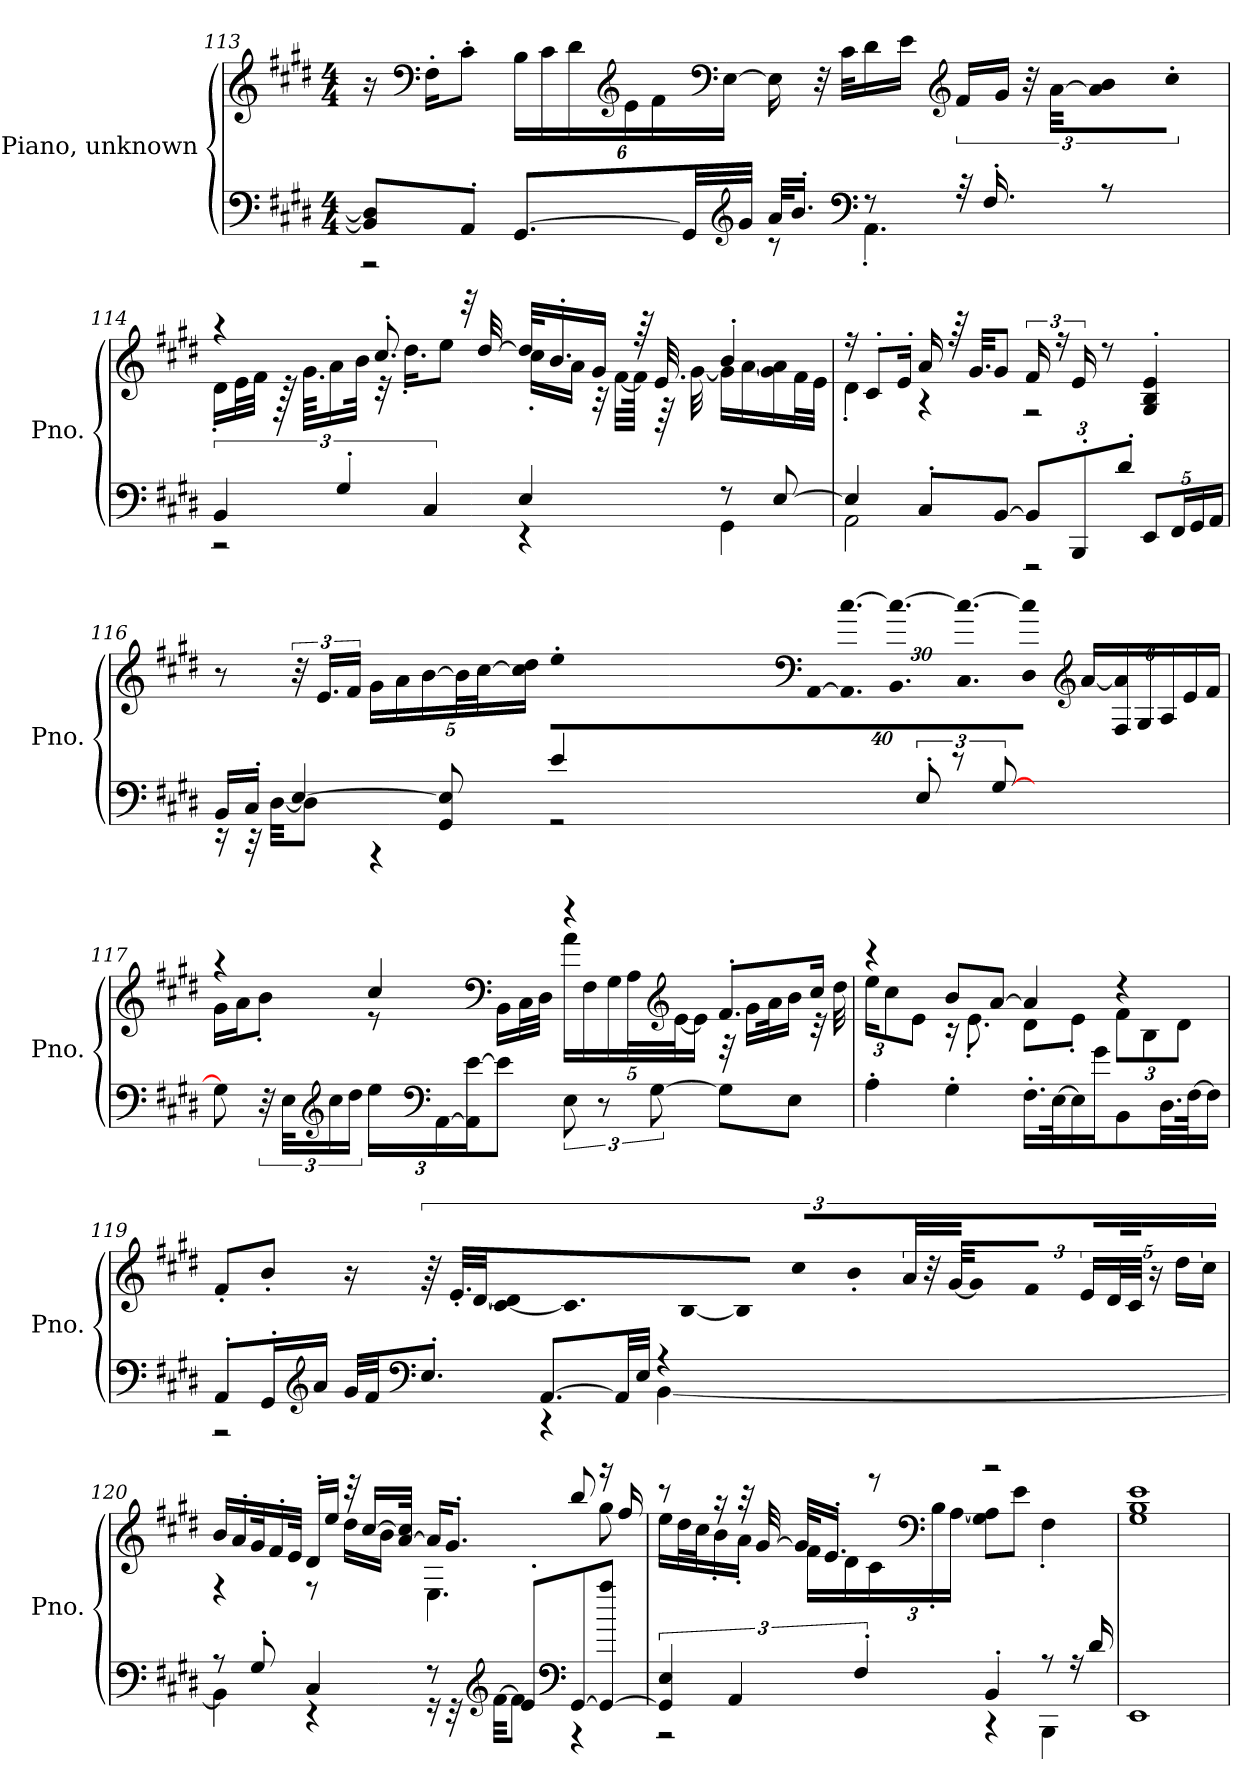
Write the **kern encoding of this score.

**kern	**kern
*part1	*part1
*staff2	*staff1
*I"Piano, unknown	*
*I'Pno.	*
!!LO:LB:g=z
*clefF4	*clefG2
*k[f#c#g#d#]	*k[f#c#g#d#]
*M4/4	*M4/4
=113	=113
*^	*
8BB/] 8D#/]L	2r	16r
*	*	*clefF4
.	.	16F#'\KL
8AA'/J	.	8c#'\J
*	*	*Xbrackettup
[8.GG#/L	.	24B\LL
.	.	24c#\
.	.	24d#\
*	*	*clefG2
.	.	24e\
.	.	24f#\
32GG#/LL]	.	.
*	*	*clefF4
.	.	[24E\JJ
*clefG2	*	*
32g#/JJJ	.	.
32a/KLL	8r	16E\]
16.b'/JJ	.	.
.	.	32r
.	.	32c#\KLL
*clefF4	*	*
8r	4.AA'\	16d#\
.	.	16e\JJ
*	*	*clefG2
*	*	*brackettup
32r	.	24f#/LL
16.F#'/	.	.
.	.	24g#/JJ
.	.	48r
.	.	[48a\KLL
8r	.	16a\] 16b\
.	.	16cc#'\JJ
!!LO:LB:g=z
=114	=114	=114
*	*	*^
6BB/	2r	4r	16d#'\LL
.	.	.	32e\L
.	.	.	32f#\JJJ
.	.	.	128r
.	.	.	64.g#\KKLL
.	.	.	16a\
6G#'/	.	.	.
.	.	.	32b\JJk
.	.	8.cc#'/	32r
.	.	.	16.dd#'\KL
6C#/	.	.	.
.	.	.	8ee\J
.	.	32r	.
.	.	[32dd#/	.
4E/	4r	32dd#/KLL]	16cc#'\LL
.	.	16.b'/	.
.	.	.	16a\JJ
.	.	16g#/JJ	32r
.	.	.	[32f#\LLL
.	.	64r	64f#\JJJk]
.	.	32.e/	64r
.	.	.	[32g#\
8r	4GG#\	4b'/	16g#\LL]
.	.	.	[16a\
[8E/	.	.	16g#\ 16a\]
.	.	.	32f#\L
.	.	.	32e\JJJ
!!LO:LB:g=z	!!
=115	=115	=115	=115
4E/]	2AA\	16r	4d#'\
.	.	8c#'/L	.
.	.	16e'/Jk	.
8C#'/L	.	16a/	4r
.	.	64r	.
.	.	32.g#/KKL	.
[8BB/J	.	8g#/J	.
*Xbrackettup	*	*	*
12BB/L]	2r	24f#/	2r
.	.	24r	.
12BBB'/	.	24e/	.
.	.	8r	.
12d#'/J	.	.	.
10EE/L	.	4G#/' 4B/' 4e/'	.
20FF#/L	.	.	.
20GG#/	.	.	.
20AA/JJ	.	.	.
*	*	*v	*v
!!LO:LB:g=z
=116	=116	=116
16BB/LL	16r	8r
16C#'/JJ	32r	.
.	[32D#\KKL	.
[4E/	8D#\J]	48r
.	.	24.e/LL
.	.	24f#/JJ
*	*	*Xbrackettup
.	4r	20g#\LL
.	.	20a\
.	.	[20b\
8GG#/ 8E/]	.	.
.	.	40b\L]
.	.	[40cc#\J
.	.	20cc#\] 20dd#\JJ
!	!	!LO:N:vis=32
4e/	2r	640%23ee'\LLL
*	*	*clefF4
!	!	!LO:N:vis=64
.	.	[960%17AA\K
!	!	!LO:N:vis=32.
.	.	1920%103AA\] [1920%103cc#\
!	!	!LO:N:vis=32.
.	.	1920%103BB\ 1920%103cc#\_
!	!	!LO:N:vis=32.
.	.	1920%103C#\ 1920%103cc#\_
!	!	!LO:N:vis=32
.	.	640%23D#\ 640%23cc#\]JJJ
*	*	*clefG2
*brackettup	*	*
12E'/	.	.
.	.	[24a/LL
.	.	24F#/ 24a/]
12r	.	.
.	.	24G#/
.	.	24A/
[12G#/	.	.
.	.	24e/
.	.	24f#/JJ
1920ryy	1920ryy	.
*v	*v	*
!!LO:LB:g=z
=117	=117
*	*^
8G#\]	4r	16g#\LL
.	.	16a\J
48r	.	8b'\J
48E\KLL	.	.
*clefG2	*	*
24cc#\	.	.
24dd#\JJ	.	.
*Xbrackettup	*	*
24ee\LL	4cc#/	8r
*clefF4	*	*
[24AA\	.	.
24AA\] [24e\J	.	.
*	*clefF4	*
8e\J]	.	16BB\LL
.	.	32C#\L
.	.	32D#\JJJ
*brackettup	*	*
12E\	4r	20a\LL
.	.	20F#\
12r	.	.
.	.	20G#\
.	.	40A\L
[12G#\	.	.
*	*clefG2	*
.	.	[40e\J
.	.	20e\JJ]
8G#\L]	8.f#'/L	32r
.	.	16g#\LL
.	.	32a\K
8E\J	.	16b\JJ
.	16cc#/Jk	32r
.	.	32dd#\
!!LO:PB:g=z	!!
=118	=118	=118
4A'\	4r	24ee\KL
.	.	12cc#\
.	.	8e\J
4G#'\	8b/L	16r
.	.	8.e'\
.	[8a/J	.
16.F#'\LL	4a/]	8d#\L
[32E\K	.	.
16E\]	.	8e'\J
16g#\J	.	.
8BB\	4r	12f#\L
.	.	12B\
32.D#\LL	.	.
.	.	12d#\J
[64F#\JK	.	.
16F#\JJ]	.	.
*	*v	*v
!!LO:LB:g=z
=119	=119
*^	*
8AA'/L	2r	8f#'/L
16GG#'/L	.	8b'/J
*clefG2	*	*
16a/JJ	.	.
32g#/LLL	.	16r
32f#/JJ	.	.
*clefF4	*	*
*	*	*brackettup
8.E'/J	.	96r
.	.	48.e'/LLL
.	.	[48d#/
.	.	[32c#/ 32d#/]
.	.	64.c#/L]
.	.	[128B/JJK
.	.	16B/JJ]
[8.AA/L	4r	16cc#\LL
.	.	16b'\
.	.	48a\JJk
.	.	48r
.	.	[48g#/LLL
32AA/LL]	.	32g#/]
32E/JJJ	.	32f#/JJJ
4r	[4BB\	20e/LL
.	.	40d#/L
.	.	40c#/JJJ
.	.	20r
.	.	20dd#\LL
.	.	20cc#\JJ
!!LO:LB:g=z
=120	=120	=120
*	*	*^
8r	4BB\]	16b/LL	4r
.	.	16a'/	.
8G#'/	.	32g#/K	.
.	.	16f#'/	.
.	.	32e/JJk	.
4C#/	4r	16d#'/LL	8r
.	.	16ee/JJ	.
.	.	32r	16dd#\LL
.	.	[16cc#/LL	.
.	.	.	16b\JJ
.	.	[32a/ 32cc#/]JJk	.
8r	16r	16a/KL]	4.E\
.	32r	8.g#'/J	.
*clefG2	*	*	*
.	[32f#\KKL	.	.
8e'/L	8f#\J]	.	.
*clefF4	*	*	*
[8GG#/	4r	8bb/	.
8GG#/_ 8aa/J	.	16r	8gg#\
.	.	16ff#/	.
!!LO:LB:g=z	!!
=121	=121	=121	=121
6GG#/] 6E/	2r	8r	16ee\LL
.	.	.	32dd#\L
.	.	.	32cc#\J
.	.	16r	16b'\
6AA/	.	.	.
.	.	32r	16a'\JJ
.	.	[32g#/	.
.	.	32g#/KLL]	16f#\LL
.	.	16.e'/JJ	.
.	.	.	16d#\
6F#'/	.	.	.
*	*	*	*Xbrackettup
.	.	8r	24c#\
*	*	*clefF4	*
.	.	.	24B'\
.	.	.	[24A\JJ
4BB'/	4r	2r	8G#\ 8A\]L
.	.	.	8e\J
8r	4BBB\	.	4F#'\
16r	.	.	.
16d#/	.	.	.
*v	*v	*	*
*	*v	*v
=122	=122
1EE	1G# 1B 1e
=	=
*-	*-
